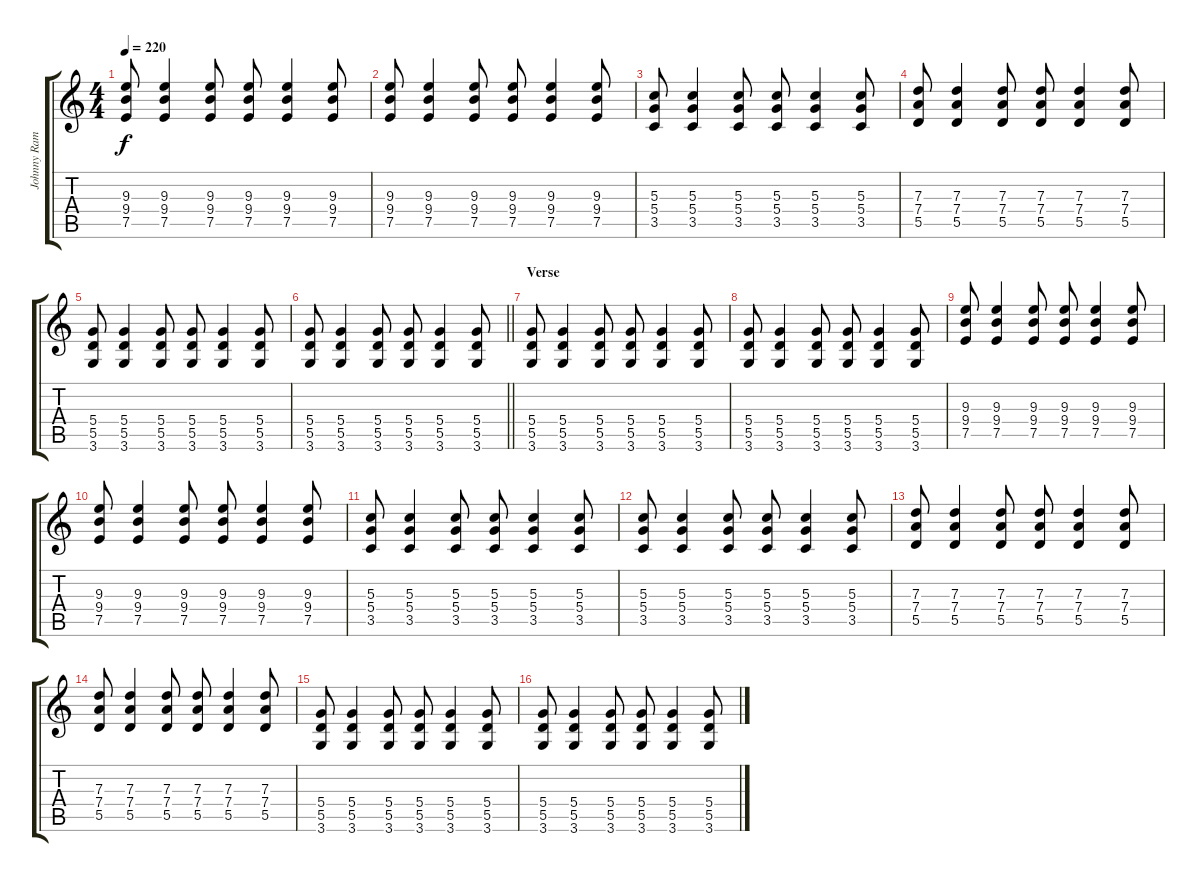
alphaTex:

\track ("Johnny Ramone" "Johnny Ram") {instrument overdrivenguitar}
\staff {score tabs}
\tuning (E4 B3 G3 D3 A2 E2) {hide}
\ts (4 4)
\tempo 220
\clef g2
\ks c
(9.3 9.4 7.5).8{dy f} (9.3 9.4 7.5).4 (9.3 9.4 7.5).8 (9.3 9.4 7.5).8 (9.3 9.4 7.5).4 (9.3 9.4 7.5).8 |
(9.3 9.4 7.5).8 (9.3 9.4 7.5).4 (9.3 9.4 7.5).8 (9.3 9.4 7.5).8 (9.3 9.4 7.5).4 (9.3 9.4 7.5).8 |
(5.3 5.4 3.5).8 (5.3 5.4 3.5).4 (5.3 5.4 3.5).8 (5.3 5.4 3.5).8 (5.3 5.4 3.5).4 (5.3 5.4 3.5).8 |
(7.3 7.4 5.5).8 (7.3 7.4 5.5).4 (7.3 7.4 5.5).8 (7.3 7.4 5.5).8 (7.3 7.4 5.5).4 (7.3 7.4 5.5).8 |
(5.4 5.5 3.6).8 (5.4 5.5 3.6).4 (5.4 5.5 3.6).8 (5.4 5.5 3.6).8 (5.4 5.5 3.6).4 (5.4 5.5 3.6).8 |
\barLineRight lightlight
(5.4 5.5 3.6).8 (5.4 5.5 3.6).4 (5.4 5.5 3.6).8 (5.4 5.5 3.6).8 (5.4 5.5 3.6).4 (5.4 5.5 3.6).8 |
\section ("" "Verse")
(5.4 5.5 3.6).8 (5.4 5.5 3.6).4 (5.4 5.5 3.6).8 (5.4 5.5 3.6).8 (5.4 5.5 3.6).4 (5.4 5.5 3.6).8 |
(5.4 5.5 3.6).8 (5.4 5.5 3.6).4 (5.4 5.5 3.6).8 (5.4 5.5 3.6).8 (5.4 5.5 3.6).4 (5.4 5.5 3.6).8 |
(9.3 9.4 7.5).8 (9.3 9.4 7.5).4 (9.3 9.4 7.5).8 (9.3 9.4 7.5).8 (9.3 9.4 7.5).4 (9.3 9.4 7.5).8 |
(9.3 9.4 7.5).8 (9.3 9.4 7.5).4 (9.3 9.4 7.5).8 (9.3 9.4 7.5).8 (9.3 9.4 7.5).4 (9.3 9.4 7.5).8 |
(5.3 5.4 3.5).8 (5.3 5.4 3.5).4 (5.3 5.4 3.5).8 (5.3 5.4 3.5).8 (5.3 5.4 3.5).4 (5.3 5.4 3.5).8 |
(5.3 5.4 3.5).8 (5.3 5.4 3.5).4 (5.3 5.4 3.5).8 (5.3 5.4 3.5).8 (5.3 5.4 3.5).4 (5.3 5.4 3.5).8 |
(7.3 7.4 5.5).8 (7.3 7.4 5.5).4 (7.3 7.4 5.5).8 (7.3 7.4 5.5).8 (7.3 7.4 5.5).4 (7.3 7.4 5.5).8 |
(7.3 7.4 5.5).8 (7.3 7.4 5.5).4 (7.3 7.4 5.5).8 (7.3 7.4 5.5).8 (7.3 7.4 5.5).4 (7.3 7.4 5.5).8 |
(5.4 5.5 3.6).8 (5.4 5.5 3.6).4 (5.4 5.5 3.6).8 (5.4 5.5 3.6).8 (5.4 5.5 3.6).4 (5.4 5.5 3.6).8 |
(5.4 5.5 3.6).8 (5.4 5.5 3.6).4 (5.4 5.5 3.6).8 (5.4 5.5 3.6).8 (5.4 5.5 3.6).4 (5.4 5.5 3.6).8
